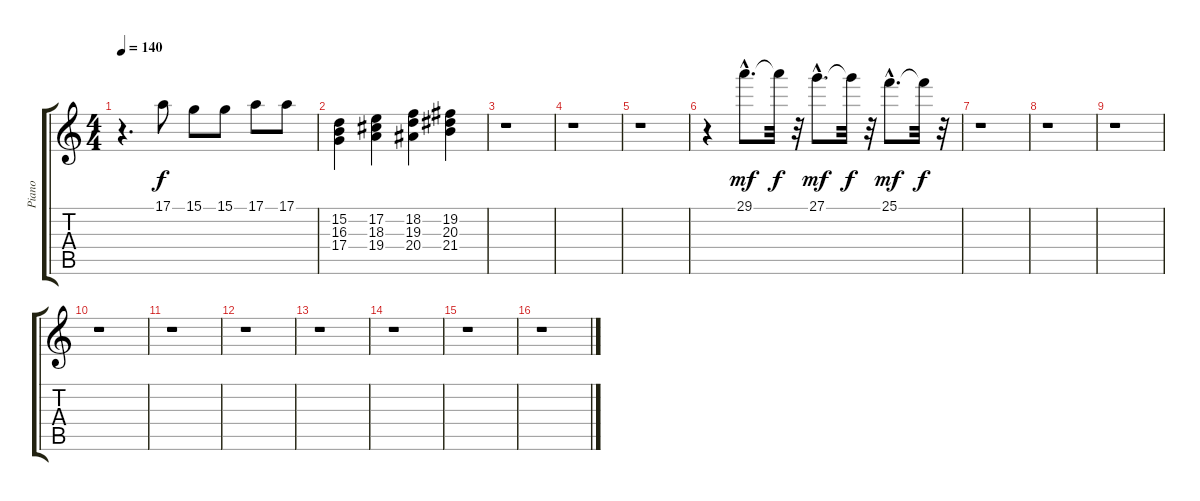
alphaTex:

\track ("Piano" "Piano") {instrument acousticgrandpiano}
\staff {score tabs}
\tuning (E4 B3 G3 D3 A2 E2) {hide}
\ts (4 4)
\tempo 140
\clef g2
\ks c
r.4{d dy f} 17.1.8 15.1.8 15.1.8 17.1.8 17.1.8 |
(15.2 16.3 17.4).4 (17.2 18.3 19.4).4 (18.2 19.3 20.4).4 (19.2 20.3 21.4).4 |
r.1 |
r.1 |
r.1 |
r.4 29.1{hac}.8{d dy mf} 29.1{t}.32{dy f} r.32 27.1{hac}.8{d dy mf} 27.1{t}.32{dy f} r.32 25.1{hac}.8{d dy mf} 25.1{t}.32{dy f} r.32 |
r.1 |
r.1 |
r.1 |
r.1 |
r.1 |
r.1 |
r.1 |
r.1 |
r.1 |
r.1
